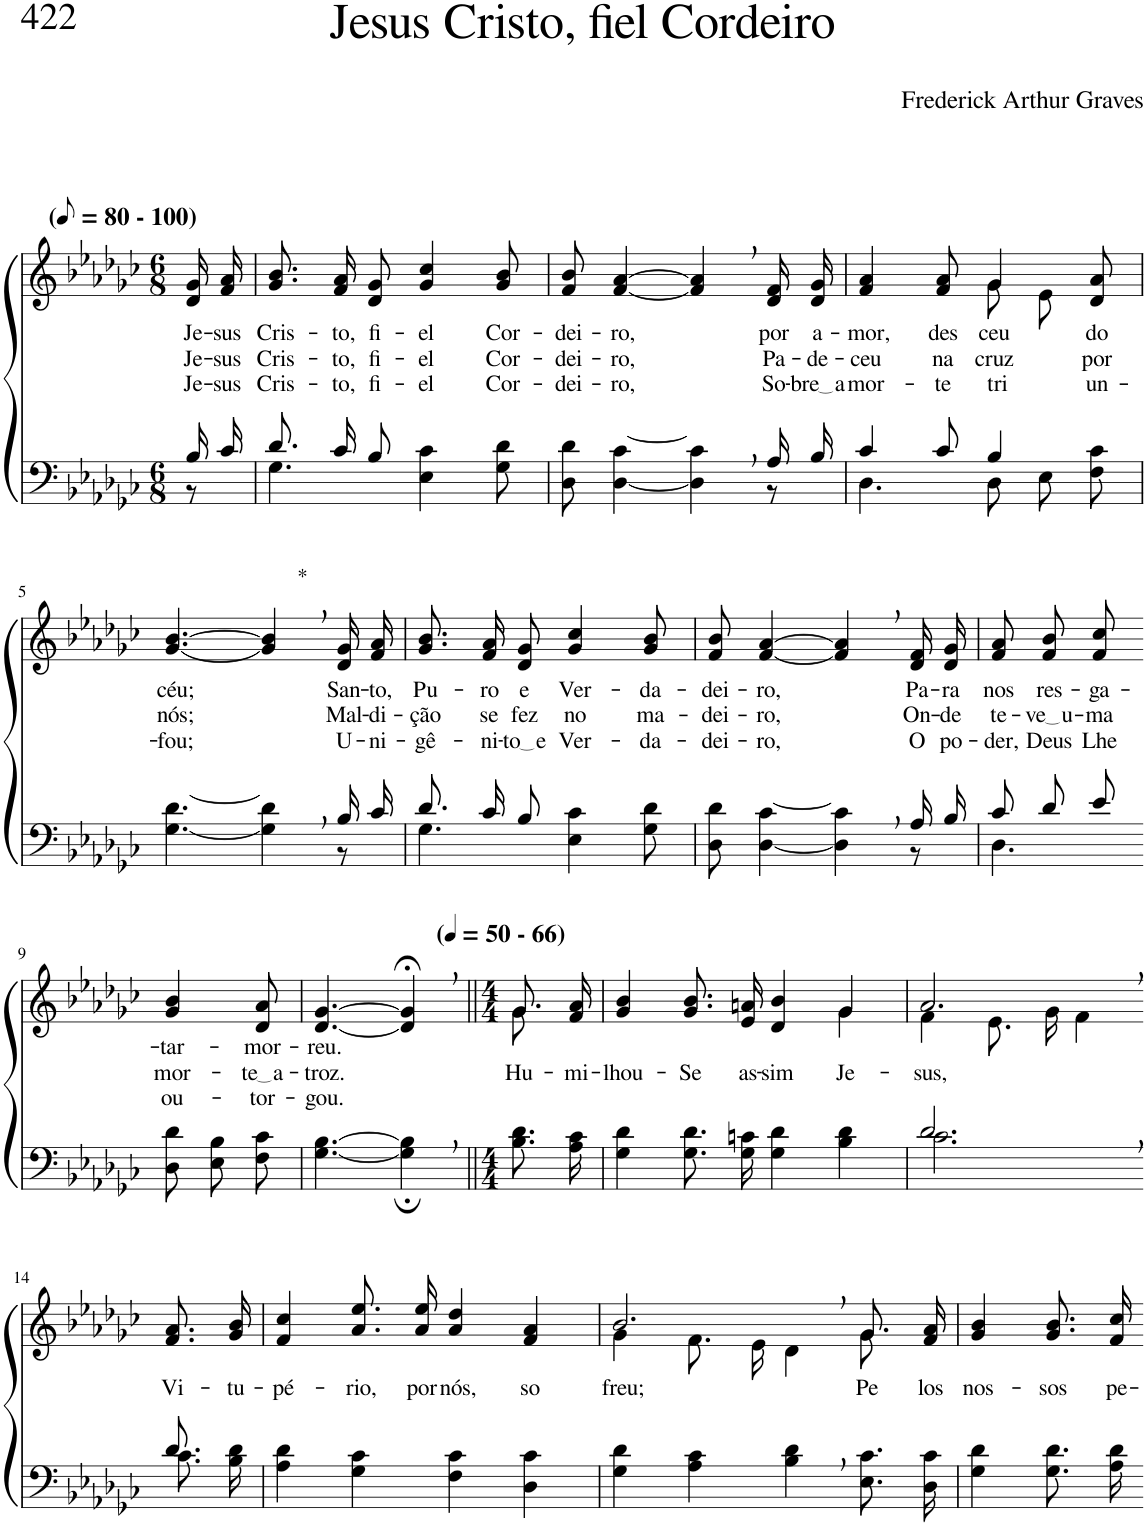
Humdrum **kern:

**kern	**kern	**text	**text	**text
*part2	*part1	*part1	*part1	*part1
*staff2	*staff1	*staff1	*staff1	*staff1
*I"Parte III e IV	*I"Parte I e II	*	*	*
*clefF4	*clefG2	*	*	*
*Trd2c3	*Trd2c3	*	*	*
*k[b-e-a-d-g-c-]	*k[b-e-a-d-g-c-]	*	*	*
*M6/8	*M6/8	*	*	*
*MM40	*MM40	*	*	*
=1	=1	=1	=1	=1
*^	*	*	*	*
!	!	!LO:TX:a:B:t=(	!	!	!
!	!	!LO:TX:a:B:t=- 100)	!	!	!
!	!	!	!LO:LY:b	!LO:LY:b	!LO:LY:b
16B-/LL	8r	16d-/ 16g-/LL	Je-	Je-	Je-
!	!	!	!LO:LY:b	!LO:LY:b	!LO:LY:b
16c-/JJ	.	16f/ 16a-/JJ	-sus	-sus	-sus
=2	=2	=2	=2	=2	=2
!	!	!	!LO:LY:b	!LO:LY:b	!LO:LY:b
8.d-/L	4.G-\	8.g-/ 8.b-/L	Cris-	Cris-	Cris-
!	!	!	!LO:LY:b	!LO:LY:b	!LO:LY:b
16c-/K	.	16f/ 16a-/K	-to,	-to,	-to,
!	!	!	!LO:LY:b	!LO:LY:b	!LO:LY:b
8B-/J	.	8d-/ 8g-/J	fi-	fi-	fi-
!	!	!	!LO:LY:b	!LO:LY:b	!LO:LY:b
4.ryy	4E-\ 4c-\	4g-/ 4cc-/	-el	-el	-el
!	!	!	!LO:LY:b	!LO:LY:b	!LO:LY:b
.	8G-\ 8d-\	8g-/ 8b-/	Cor-	Cor-	Cor-
=3	=3	=3	=3	=3	=3
!	!	!	!LO:LY:b	!LO:LY:b	!LO:LY:b
4.ryy	8D-\ 8d-\	8f/ 8b-/	-dei-	-dei-	-dei-
!	!	!	!LO:LY:b	!LO:LY:b	!LO:LY:b
.	[4D-\ [4c-\	[4f/ [4a-/	-ro,	-ro,	-ro,
4ryy	4D-\] 4c-\]	4f/], 4a-/],	.	.	.
!	!	!	!LO:LY:b	!LO:LY:b	!LO:LY:b
16A-/LL	8r	16d-/ 16f/LL	por	Pa-	So-
!	!	!	!LO:LY:b	!LO:LY:b	!LO:LY:b
16B-/JJ	.	16d-/ 16g-/JJ	a-	-de-	bre a
=4	=4	=4	=4	=4	=4
!	!	!	!LO:LY:b	!LO:LY:b	!LO:LY:b
*	*	*^	*	*	*
4c-/	4.D-\	4f/ 4a-/	4.ryy	-mor,	-ceu	mor-
!	!	!	!	!LO:LY:b	!LO:LY:b	!LO:LY:b
8c-/	.	8f/ 8a-/	.	des-	na	-te
!	!	!	!	!LO:LY:b	!LO:LY:b	!LO:LY:b
4B-/	8D-\L	4g-/	8g-\L	-ceu	cruz	tri-
.	8E-\	.	8e-\J	.	.	.
!	!	!	!	!LO:LY:b	!LO:LY:b	!LO:LY:b
8ryy	8F\ 8c-\J	8d-/ 8a-/	8ryy	do	por	-un-
!!LO:LB:g=z
=5	=5	=5	=5	=5	=5	=5
!	!	!	!	!LO:LY:b	!LO:LY:b	!LO:LY:b
*	*	*v	*v	*	*	*
4.ryy	[4.G-\ [4.d-\	[4.g-/ [4.b-/	céu;	nós;	-fou;
!	!	!LO:TX:a:t=*	!	!	!
4ryy	4G-\] 4d-\]	4g-/], 4b-/],	.	.	.
!	!	!	!LO:LY:b	!LO:LY:b	!LO:LY:b
16B-/LL	8r	16d-/ 16g-/LL	San-	Mal-	U-
!	!	!	!LO:LY:b	!LO:LY:b	!LO:LY:b
16c-/JJ	.	16f/ 16a-/JJ	-to,	-di-	-ni-
=6	=6	=6	=6	=6	=6
!	!	!	!LO:LY:b	!LO:LY:b	!LO:LY:b
8.d-/L	4.G-\	8.g-/ 8.b-/L	Pu-	-ção	-gê-
!	!	!	!LO:LY:b	!LO:LY:b	!LO:LY:b
16c-/K	.	16f/ 16a-/K	-ro	se	-ni-
!	!	!	!LO:LY:b	!LO:LY:b	!LO:LY:b
8B-/J	.	8d-/ 8g-/J	e	fez	to e
!	!	!	!LO:LY:b	!LO:LY:b	!LO:LY:b
4.ryy	4E-\ 4c-\	4g-/ 4cc-/	Ver-	no	Ver-
!	!	!	!LO:LY:b	!LO:LY:b	!LO:LY:b
.	8G-\ 8d-\	8g-/ 8b-/	-da-	ma-	-da-
=7	=7	=7	=7	=7	=7
!	!	!	!LO:LY:b	!LO:LY:b	!LO:LY:b
4.ryy	8D-\ 8d-\	8f/ 8b-/	-dei-	-dei-	-dei-
!	!	!	!LO:LY:b	!LO:LY:b	!LO:LY:b
.	[4D-\ [4c-\	[4f/ [4a-/	-ro,	-ro,	-ro,
4ryy	4D-\] 4c-\]	4f/], 4a-/],	.	.	.
!	!	!	!LO:LY:b	!LO:LY:b	!LO:LY:b
16A-/LL	8r	16d-/ 16f/LL	Pa-	On-	O
!	!	!	!LO:LY:b	!LO:LY:b	!LO:LY:b
16B-/JJ	.	16d-/ 16g-/JJ	-ra	-de	po-
=8	=8	=8	=8	=8	=8
!	!	!	!LO:LY:b	!LO:LY:b	!LO:LY:b
8c-/L	4.D-\	8f/ 8a-/L	nos	te-	-der,
!	!	!	!LO:LY:b	!LO:LY:b	!LO:LY:b
8d-/	.	8f/ 8b-/	res-	ve u	Deus
!	!	!	!LO:LY:b	!LO:LY:b	!LO:LY:b
8e-/J	.	8f/ 8cc-/J	-ga-	-ma	Lhe
*v	*v	*	*	*	*
!!LO:LB:g=z
=9-	=9-	=9-	=9-	=9-
!	!	!LO:LY:b	!LO:LY:b	!LO:LY:b
8D-\ 8d-\L	4g-/ 4b-/	-tar-	mor-	ou-
8E-\ 8B-\	.	.	.	.
!	!	!LO:LY:b	!LO:LY:b	!LO:LY:b
8F\ 8c-\J	8d-/ 8a-/	-mor-	te a	-tor-
=10	=10	=10	=10	=10
!	!	!LO:LY:b	!LO:LY:b	!LO:LY:b
[4.G-\ [4.B-\	[4.d-/ [4.g-/	-reu.	-troz.	-gou.
4G-\];, 4B-\];,	4d-/];<, 4g-/];<,	.	.	.
=11||	=11||	=11||	=11||	=11||
*M4/4	*M4/4	*	*	*
*	*MM50	*	*	*
!	!LO:TX:a:B:t=(	!	!	!
!	!LO:TX:a:B:t=- 66)	!	!	!
!	!	!	!LO:LY:b	!
*	*^	*	*	*
8.B-\ 8.d-\L	8.g-/L	8.g-\	.	Hu-	.
!	!	!	!	!LO:LY:b	!
16A-\ 16c-\Jk	16f/ 16a-/Jk	16ryy	.	-mi-	.
=12	=12	=12	=12	=12	=12
!	!	!	!	!LO:LY:b	!
4G-\ 4d-\	4g-/ 4b-/	2.ryy	.	-lhou-	.
!	!	!	!	!LO:LY:b	!
8.G-\ 8.d-\L	8.g-/ 8.b-/L	.	.	-Se	.
!	!	!	!	!LO:LY:b	!
16G-\ 16cn\Jk	16e-/ 16an/Jk	.	.	as-	.
!	!	!	!	!LO:LY:b	!
4G-\ 4d-\	4d-/ 4b-/	.	.	-sim	.
!	!	!	!	!LO:LY:b	!
4B-\ 4d-\	4g-/	4g-\	.	Je-	.
=13	=13	=13	=13	=13	=13
*^	*	*	*	*	*
!	!	!	!	!	!LO:LY:b	!
2.d-,/	2.c-\	2.a-,/	4f\	.	-sus,	.
.	.	.	8.e-\L	.	.	.
.	.	.	16g-\Jk	.	.	.
.	.	.	4f\	.	.	.
!!LO:LB:g=z
=14-	=14-	=14-	=14-	=14-	=14-	=14-
!	!	!	!	!LO:LY:b	!	!
*	*	*v	*v	*	*	*
8.d-/	8.c-\L	8.f/ 8.a-/L	Vi-	.	.
!	!	!	!LO:LY:b	!	!
16ryy	16B-\ 16d-\Jk	16g-/ 16b-/Jk	-tu-	.	.
=15	=15	=15	=15	=15	=15
!	!	!	!LO:LY:b	!	!
*v	*v	*	*	*	*
4A-\ 4d-\	4f/ 4cc-/	-pé-	.	.
!	!	!LO:LY:b	!	!
4G-\ 4c-\	8.a-\ 8.ee-\L	-rio,	.	.
!	!	!LO:LY:b	!	!
.	16a-\ 16ee-\Jk	por	.	.
!	!	!LO:LY:b	!	!
4F\ 4c-\	4a-/ 4dd-/	nós,	.	.
!	!	!LO:LY:b	!	!
4D-\ 4c-\	4f/ 4a-/	so-	.	.
=16	=16	=16	=16	=16
*	*^	*	*	*
!	!	!	!LO:LY:b	!	!
4G-\ 4d-\	2.b-,/	4g-\	-freu;	.	.
4A-\ 4c-\	.	8.f\	.	.	.
.	.	16e-\	.	.	.
4B-\, 4d-\,	.	4d-\	.	.	.
!	!	!	!LO:LY:b	!	!
8.E-\ 8.c-\L	8.g-/L	8.g-\	Pe-	.	.
!	!	!	!LO:LY:b	!	!
16D-\ 16c-\Jk	16f/ 16a-/Jk	16ryy	-los	.	.
=17	=17	=17	=17	=17	=17
!	!	!	!LO:LY:b	!	!
*	*v	*v	*	*	*
4G-\ 4d-\	4g-/ 4b-/	nos-	.	.
!	!	!LO:LY:b	!	!
8.G-\ 8.d-\L	8.g-/ 8.b-/L	-sos	.	.
!	!	!LO:LY:b	!	!
16A-\ 16d-\Jk	16f/ 16cc-/Jk	pe-	.	.
=-	=-	=-	=-	=-
*-	*-	*-	*-	*-
